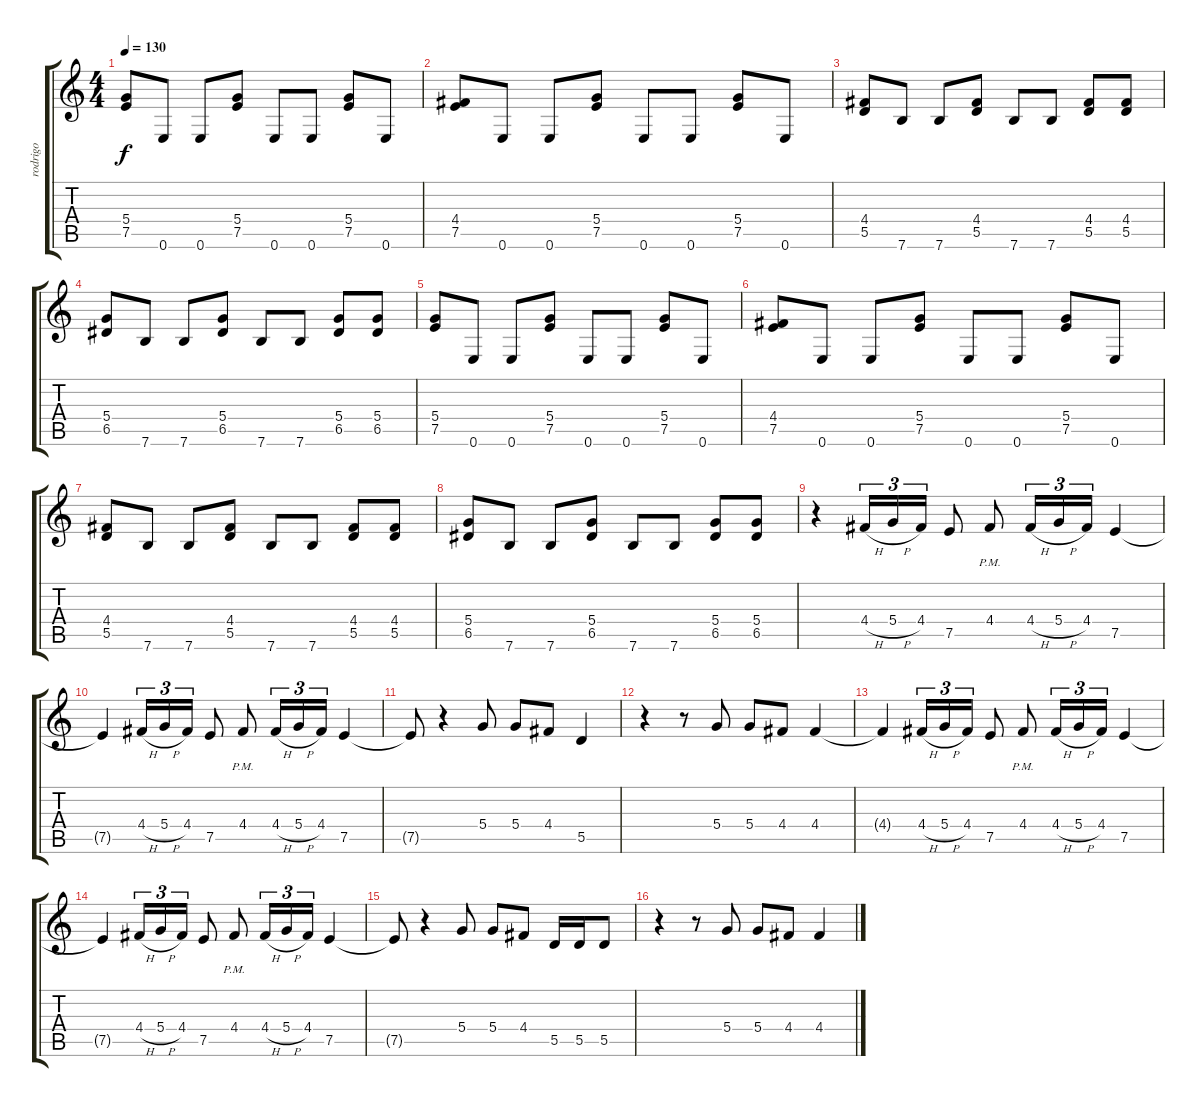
\track ("rodrigo" "rodrigo") {instrument acousticguitarnylon}
\staff {score tabs}
\tuning (E4 B3 G3 D3 A2 E2) {hide}
\ts (4 4)
\tempo 130
\clef g2
\ks c
(5.4 7.5).8{dy f} 0.6.8 0.6.8 (5.4 7.5).8 0.6.8 0.6.8 (5.4 7.5).8 0.6.8 |
(4.4 7.5).8 0.6.8 0.6.8 (5.4 7.5).8 0.6.8 0.6.8 (5.4 7.5).8 0.6.8 |
(4.4 5.5).8 7.6.8 7.6.8 (4.4 5.5).8 7.6.8 7.6.8 (4.4 5.5).8 (4.4 5.5).8 |
(5.4 6.5).8 7.6.8 7.6.8 (5.4 6.5).8 7.6.8 7.6.8 (5.4 6.5).8 (5.4 6.5).8 |
(5.4 7.5).8 0.6.8 0.6.8 (5.4 7.5).8 0.6.8 0.6.8 (5.4 7.5).8 0.6.8 |
(4.4 7.5).8 0.6.8 0.6.8 (5.4 7.5).8 0.6.8 0.6.8 (5.4 7.5).8 0.6.8 |
(4.4 5.5).8 7.6.8 7.6.8 (4.4 5.5).8 7.6.8 7.6.8 (4.4 5.5).8 (4.4 5.5).8 |
(5.4 6.5).8 7.6.8 7.6.8 (5.4 6.5).8 7.6.8 7.6.8 (5.4 6.5).8 (5.4 6.5).8 |
r.4{volume 15} 4.4{h}.16{tu (3 2)} 5.4{h}.16{tu (3 2)} 4.4.16{tu (3 2)} 7.5.8 4.4{pm}.8 4.4{h}.16{tu (3 2)} 5.4{h}.16{tu (3 2)} 4.4.16{tu (3 2)} 7.5.4 |
7.5{t}.4 4.4{h}.16{tu (3 2)} 5.4{h}.16{tu (3 2)} 4.4.16{tu (3 2)} 7.5.8 4.4{pm}.8 4.4{h}.16{tu (3 2)} 5.4{h}.16{tu (3 2)} 4.4.16{tu (3 2)} 7.5.4 |
7.5{t}.8 r.4 5.4.8 5.4.8 4.4.8 5.5.4 |
r.4 r.8 5.4.8 5.4.8 4.4.8 4.4.4 |
4.4{t}.4 4.4{h}.16{tu (3 2)} 5.4{h}.16{tu (3 2)} 4.4.16{tu (3 2)} 7.5.8 4.4{pm}.8 4.4{h}.16{tu (3 2)} 5.4{h}.16{tu (3 2)} 4.4.16{tu (3 2)} 7.5.4 |
7.5{t}.4 4.4{h}.16{tu (3 2)} 5.4{h}.16{tu (3 2)} 4.4.16{tu (3 2)} 7.5.8 4.4{pm}.8 4.4{h}.16{tu (3 2)} 5.4{h}.16{tu (3 2)} 4.4.16{tu (3 2)} 7.5.4 |
7.5{t}.8 r.4 5.4.8 5.4.8 4.4.8 5.5.16 5.5.16 5.5.8 |
r.4 r.8 5.4.8 5.4.8 4.4.8 4.4.4
